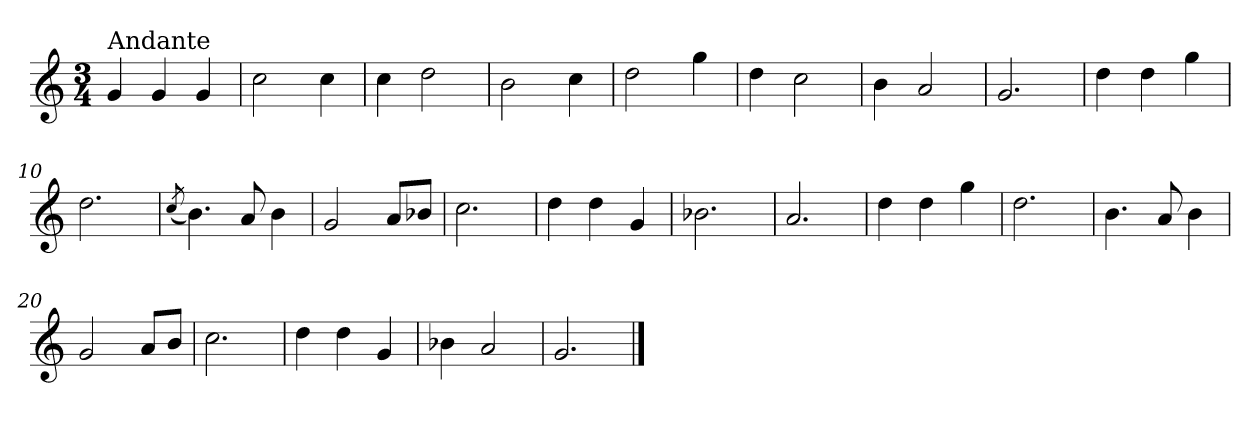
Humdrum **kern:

**kern
*part1
*staff1
*clefG2
*k[]
*C:
*M3/4
=1
!LO:TX:a:t=Andante
4g/
4g/
4g/
=2
2cc\
4cc\
=3
4cc\
2dd\
=4
2b\
4cc\
=5
2dd\
4gg\
=6
4dd\
2cc\
=7
4b\
2a/
=8
2.g/
!!LO:LB:g=z
=9
4dd\
4dd\
4gg\
=10
2.dd\
=11
(<8qcc/
4.b\)
8a/
4b\
=12
2g/
8a/L
8b-X/J
=13
2.cc\
=14
4dd\
4dd\
4g/
=15
2.b-X\
=16
2.a/
=17
4dd\
4dd\
4gg\
!!LO:LB:g=z
=18
2.dd\
=19
4.b\
8a/
4b\
=20
2g/
8a/L
8b/J
=21
2.cc\
=22
4dd\
4dd\
4g/
=23
4b-X\
2a/
=24
2.g/
==
*-
